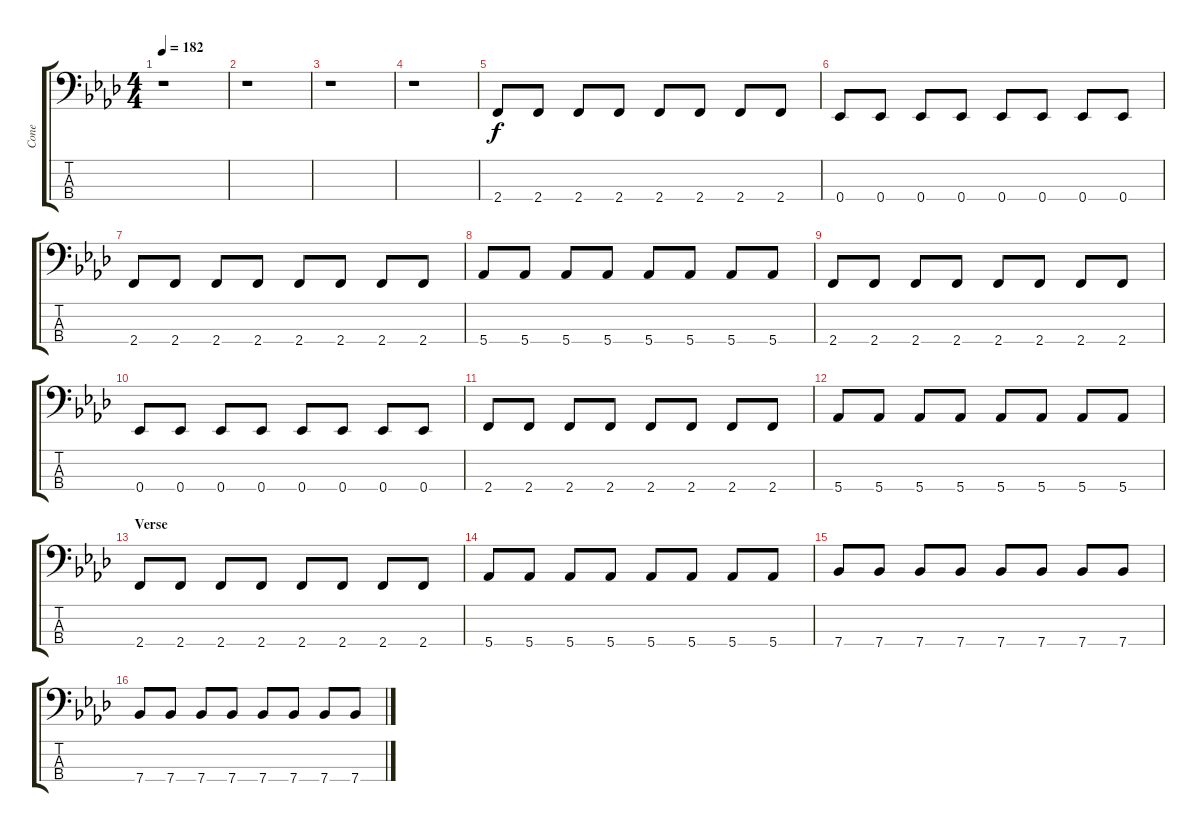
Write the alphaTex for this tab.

\track ("Cone" "Cone") {instrument electricbasspick}
\staff {score tabs}
\tuning (Gb2 Db2 Ab1 Eb1) {hide}
\ts (4 4)
\tempo 182
\clef f4
\ks ab
r.1{dy f instrument electricbasspick} |
r.1 |
r.1 |
\section ("" "")
r.1 |
2.4.8 2.4.8 2.4.8 2.4.8 2.4.8 2.4.8 2.4.8 2.4.8 |
0.4.8 0.4.8 0.4.8 0.4.8 0.4.8 0.4.8 0.4.8 0.4.8 |
2.4.8 2.4.8 2.4.8 2.4.8 2.4.8 2.4.8 2.4.8 2.4.8 |
5.4.8 5.4.8 5.4.8 5.4.8 5.4.8 5.4.8 5.4.8 5.4.8 |
2.4.8 2.4.8 2.4.8 2.4.8 2.4.8 2.4.8 2.4.8 2.4.8 |
0.4.8 0.4.8 0.4.8 0.4.8 0.4.8 0.4.8 0.4.8 0.4.8 |
2.4.8 2.4.8 2.4.8 2.4.8 2.4.8 2.4.8 2.4.8 2.4.8 |
5.4.8 5.4.8 5.4.8 5.4.8 5.4.8 5.4.8 5.4.8 5.4.8 |
\section ("" "Verse")
2.4.8 2.4.8 2.4.8 2.4.8 2.4.8 2.4.8 2.4.8 2.4.8 |
5.4.8 5.4.8 5.4.8 5.4.8 5.4.8 5.4.8 5.4.8 5.4.8 |
7.4.8 7.4.8 7.4.8 7.4.8 7.4.8 7.4.8 7.4.8 7.4.8 |
7.4.8 7.4.8 7.4.8 7.4.8 7.4.8 7.4.8 7.4.8 7.4.8
